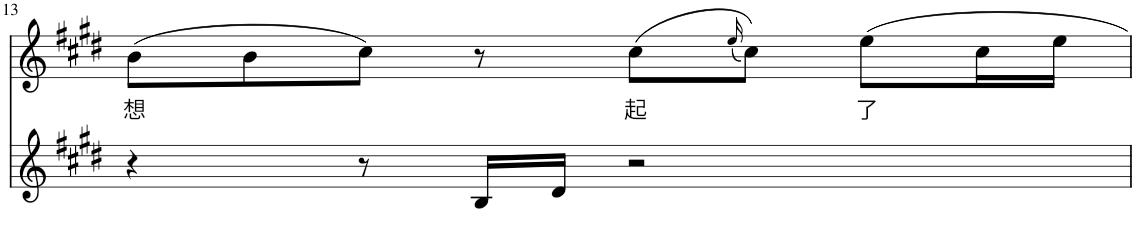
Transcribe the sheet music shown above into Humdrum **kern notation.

**kern	**kern	**text
*part2	*part1	*part1
*staff2	*staff1	*staff1
*I"Piano	*I"Piano	*
*I'Pno	*I'Pno	*
!!LO:PB:g=z
*clefG2	*clefG2	*
*k[f#c#g#d#]	*k[f#c#g#d#]	*
*M4/4	*M4/4	*
=13	=13	=13
!	!	!LO:LY:b
4r	(8b\L	想
.	8b\	.
8r	8cc#\J)	.
16B/LL	8r	.
16d#/JJ	.	.
!	!	!LO:LY:b
2r	(8cc#\L	起
.	(16qee/	.
.	8cc#\J))	.
!	!	!LO:LY:b
.	8ee\L	了
.	16cc#\L	.
.	16ee\JJ	.
=	=	=
*-	*-	*-
